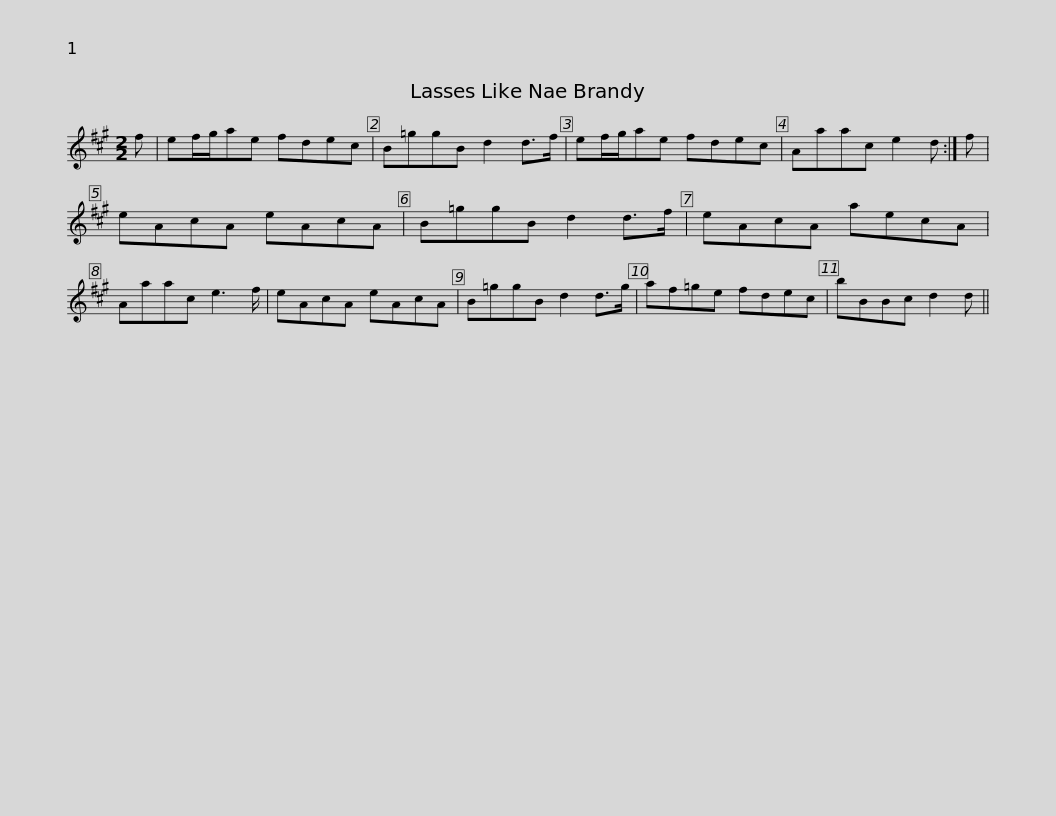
X:1
L:1/8
M:2/2
I:linebreak $
K:A
V:1 treble
V:1
 f | ef/g/ae fdec | B=ggB d2 d>f | ef/g/ae fdec | Aaac e2 d :| %5
 f |$ eAcA eAcA | B=ggB d2 d>f | eAcA aecA | Aaac e3 f/ | %10
 eAcA eAcA |$ B=ggB d2 d>g | af=ge fdec | bBBc d2 d || %14
